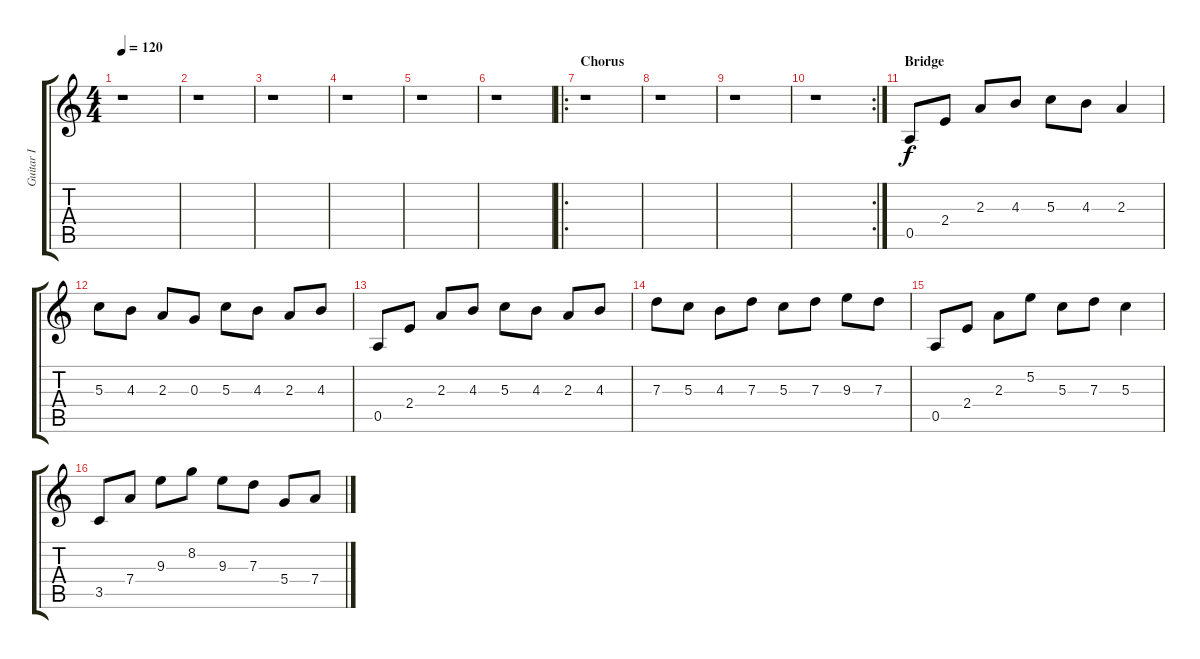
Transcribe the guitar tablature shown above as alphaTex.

\track ("Guitar I" "Guitar I") {instrument distortionguitar}
\staff {score tabs}
\tuning (E4 B3 G3 D3 A2 E2) {hide}
\ts (4 4)
\tempo 120
\clef g2
\ks c
r.1{dy f} |
r.1 |
r.1 |
r.1 |
r.1 |
r.1 |
\ro
\section ("" "Chorus")
r.1 |
r.1 |
r.1 |
\rc 2
r.1 |
\section ("" "Bridge")
0.5.8 2.4.8 2.3.8 4.3.8 5.3.8 4.3.8 2.3.4 |
5.3.8 4.3.8 2.3.8 0.3.8 5.3.8 4.3.8 2.3.8 4.3.8 |
0.5.8 2.4.8 2.3.8 4.3.8 5.3.8 4.3.8 2.3.8 4.3.8 |
7.3.8 5.3.8 4.3.8 7.3.8 5.3.8 7.3.8 9.3.8 7.3.8 |
0.5.8 2.4.8 2.3.8 5.2.8 5.3.8 7.3.8 5.3.4 |
3.5.8 7.4.8 9.3.8 8.2.8 9.3.8 7.3.8 5.4.8 7.4.8
